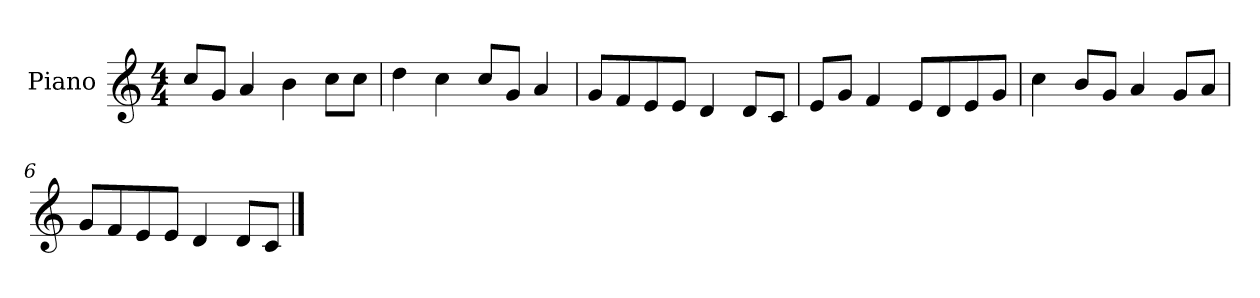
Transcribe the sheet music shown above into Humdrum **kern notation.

**kern
*part1
*staff1
*I"Piano
*I'P-no
*clefG2
*k[]
*M4/4
*MM90
=1
8cc/L
8g/J
4a/
4b\
8cc\L
8cc\J
=2
4dd\
4cc\
8cc/L
8g/J
4a/
=3
8g/L
8f/
8e/
8e/J
4d/
8d/L
8c/J
=4
8e/L
8g/J
4f/
8e/L
8d/
8e/
8g/J
=5
4cc\
8b/L
8g/J
4a/
8g/L
8a/J
=6
8g/L
8f/
8e/
8e/J
4d/
8d/L
8c/J
==
*-
